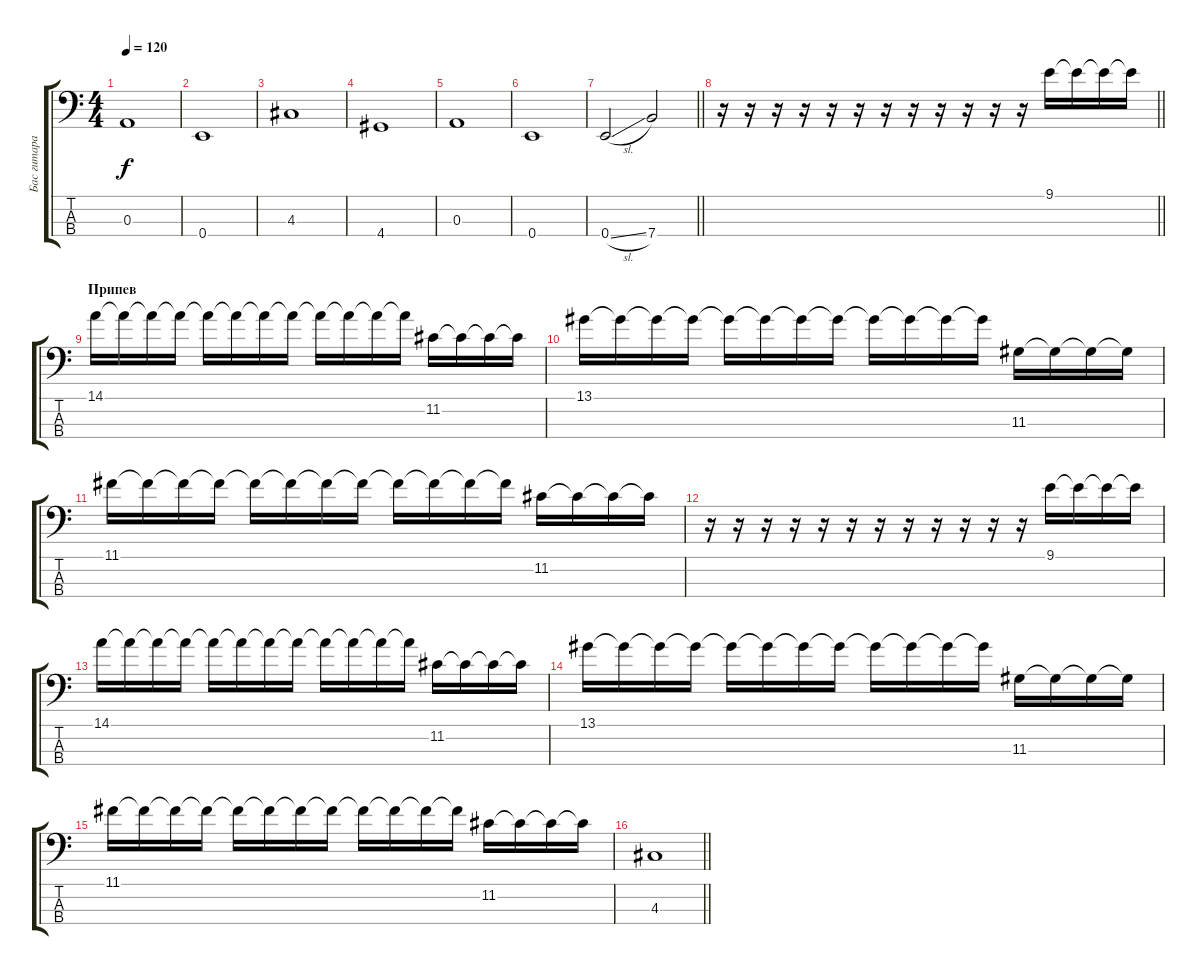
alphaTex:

\track ("Бас гитара" "Бас гитара") {instrument electricbassfinger}
\staff {score tabs}
\tuning (G2 D2 A1 E1) {hide}
\ts (4 4)
\tempo 120
\clef f4
\ks c
0.3.1{dy f} |
0.4.1 |
4.3.1 |
4.4.1 |
0.3.1 |
0.4.1 |
\barLineRight lightlight
0.4{sl}.2 7.4.2 |
\barLineRight lightlight
r.16 r.16 r.16 r.16 r.16 r.16 r.16 r.16 r.16 r.16 r.16 r.16 9.1.16 9.1{t}.16 9.1{t}.16 9.1{t}.16 |
\section ("" "Припев")
14.1.16 14.1{t}.16 14.1{t}.16 14.1{t}.16 14.1{t}.16 14.1{t}.16 14.1{t}.16 14.1{t}.16 14.1{t}.16 14.1{t}.16 14.1{t}.16 14.1{t}.16 11.2.16 11.2{t}.16 11.2{t}.16 11.2{t}.16 |
13.1.16 13.1{t}.16 13.1{t}.16 13.1{t}.16 13.1{t}.16 13.1{t}.16 13.1{t}.16 13.1{t}.16 13.1{t}.16 13.1{t}.16 13.1{t}.16 13.1{t}.16 11.3.16 11.3{t}.16 11.3{t}.16 11.3{t}.16 |
11.1.16 11.1{t}.16 11.1{t}.16 11.1{t}.16 11.1{t}.16 11.1{t}.16 11.1{t}.16 11.1{t}.16 11.1{t}.16 11.1{t}.16 11.1{t}.16 11.1{t}.16 11.2.16 11.2{t}.16 11.2{t}.16 11.2{t}.16 |
r.16 r.16 r.16 r.16 r.16 r.16 r.16 r.16 r.16 r.16 r.16 r.16 9.1.16 9.1{t}.16 9.1{t}.16 9.1{t}.16 |
14.1.16 14.1{t}.16 14.1{t}.16 14.1{t}.16 14.1{t}.16 14.1{t}.16 14.1{t}.16 14.1{t}.16 14.1{t}.16 14.1{t}.16 14.1{t}.16 14.1{t}.16 11.2.16 11.2{t}.16 11.2{t}.16 11.2{t}.16 |
13.1.16 13.1{t}.16 13.1{t}.16 13.1{t}.16 13.1{t}.16 13.1{t}.16 13.1{t}.16 13.1{t}.16 13.1{t}.16 13.1{t}.16 13.1{t}.16 13.1{t}.16 11.3.16 11.3{t}.16 11.3{t}.16 11.3{t}.16 |
11.1.16 11.1{t}.16 11.1{t}.16 11.1{t}.16 11.1{t}.16 11.1{t}.16 11.1{t}.16 11.1{t}.16 11.1{t}.16 11.1{t}.16 11.1{t}.16 11.1{t}.16 11.2.16 11.2{t}.16 11.2{t}.16 11.2{t}.16 |
\barLineRight lightlight
4.3.1
